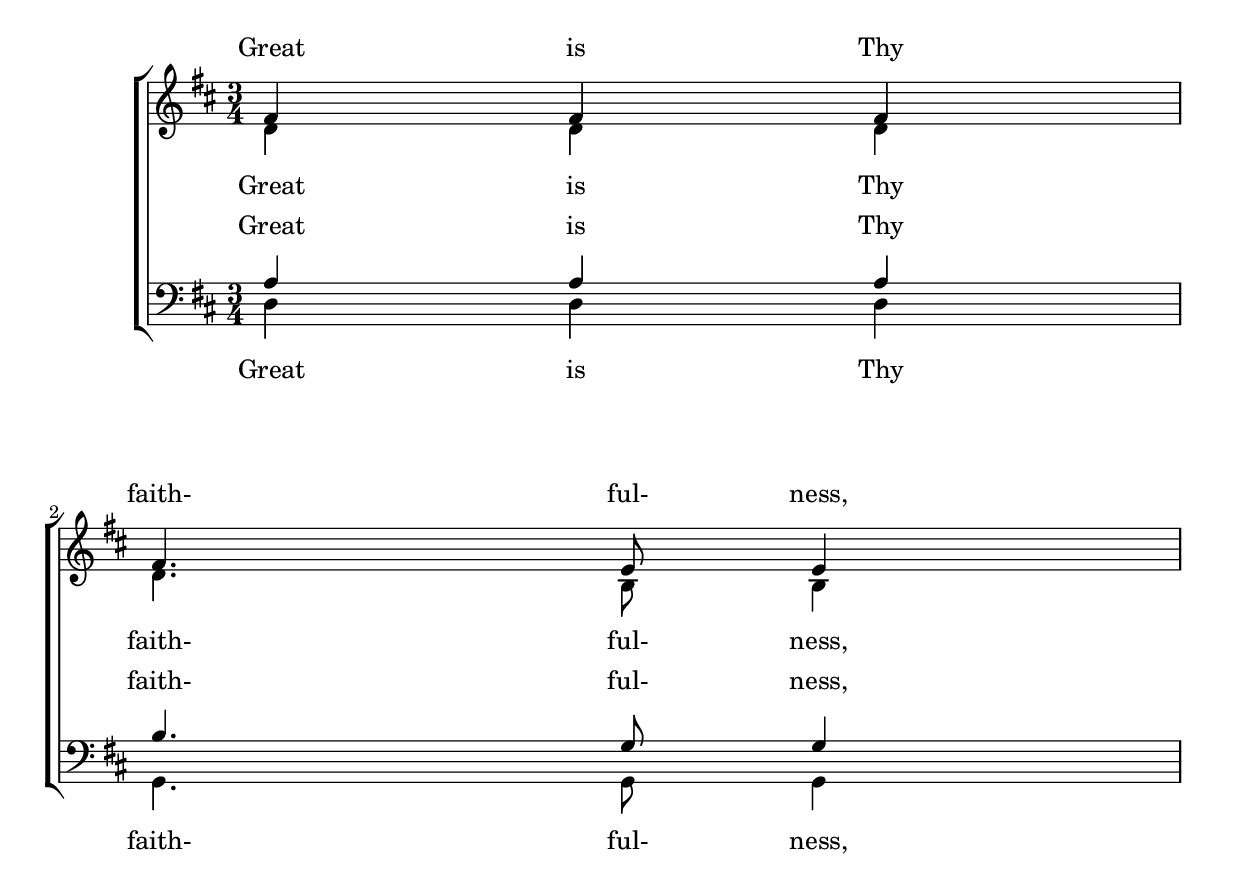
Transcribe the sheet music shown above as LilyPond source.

%% DO NOT EDIT this file manually; it is automatically
%% generated from LSR http://lsr.dsi.unimi.it
%% Make any changes in LSR itself, or in Documentation/snippets/new/ ,
%% and then run scripts/auxiliar/makelsr.py
%%
%% This file is in the public domain.
\version "2.17.25"

\header {
  lsrtags = "vocal-music"

  texidoc = "
The vertical spacing engine changed for version 2.14.  This can cause
lyrics to be spaced differently.  It is possible to set properties for
@code{Lyric} and @code{Staff} contexts to get the spacing engine to
behave as it did in version 2.12.

"
  doctitle = "Obtaining 2.12 lyrics spacing in newer versions"
} % begin verbatim

global = {
  \key d \major
  \time 3/4
}

sopMusic = \relative c' {
  % VERSE ONE
  fis4 fis fis | \break
  fis4. e8 e4
}

altoMusic = \relative c' {
  % VERSE ONE
  d4 d d |
  d4. b8 b4 |
}

tenorMusic = \relative c' {
  a4 a a |
  b4. g8 g4 |
}

bassMusic = \relative c {
  d4 d d |
  g,4. g8 g4 |
}

words = \lyricmode {
  Great is Thy faith- ful- ness,
}

\score {
  \new ChoirStaff <<
    \new Lyrics = sopranos
    \new Staff = women <<
      \new Voice = "sopranos" {
        \voiceOne
        \global \sopMusic
      }
      \new Voice = "altos" {
        \voiceTwo
        \global \altoMusic
      }
    >>
    \new Lyrics = "altos"
    \new Lyrics = "tenors"
    \new Staff = men <<
      \clef bass
      \new Voice = "tenors" {
        \voiceOne
        \global \tenorMusic
      }
      \new Voice = "basses" {
        \voiceTwo  \global \bassMusic
      }
    >>
    \new Lyrics = basses
    \context Lyrics = sopranos \lyricsto sopranos \words
    \context Lyrics = altos \lyricsto altos \words
    \context Lyrics = tenors \lyricsto tenors \words
    \context Lyrics = basses \lyricsto basses \words
  >>
  \layout {
    \context {
      \Lyrics
      \override VerticalAxisGroup.staff-affinity = ##f
      \override VerticalAxisGroup.staff-staff-spacing =
        #'((basic-distance . 0)
	   (minimum-distance . 2)
	   (padding . 2))
    }
    \context {
      \Staff
      \override VerticalAxisGroup.staff-staff-spacing =
        #'((basic-distance . 0)
	   (minimum-distance . 2)
	   (padding . 2))
    }
  }
}
